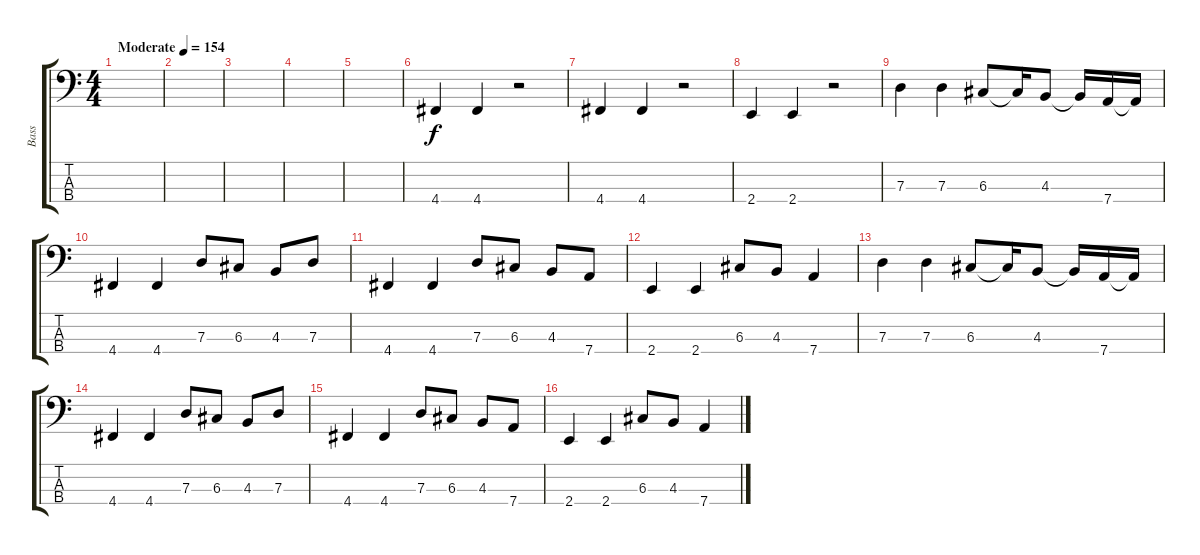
\track ("Bass" "Bass") {instrument electricbasspick}
\staff {score tabs}
\tuning (F2 C2 G1 D1) {hide}
\ts (4 4)
\tempo (154 "Moderate")
\clef f4
\ks c
|
|
|
|
|
4.4.4 4.4.4 r.2 |
4.4.4 4.4.4 r.2 |
2.4.4 2.4.4 r.2 |
7.3.4 7.3.4 6.3.8 6.3{t}.16 4.3.8 4.3{t}.16 7.4.16 7.4{t}.16 |
4.4.4 4.4.4 7.3.8 6.3.8 4.3.8 7.3.8 |
4.4.4 4.4.4 7.3.8 6.3.8 4.3.8 7.4.8 |
2.4.4 2.4.4 6.3.8 4.3.8 7.4.4 |
7.3.4 7.3.4 6.3.8 6.3{t}.16 4.3.8 4.3{t}.16 7.4.16 7.4{t}.16 |
4.4.4 4.4.4 7.3.8 6.3.8 4.3.8 7.3.8 |
4.4.4 4.4.4 7.3.8 6.3.8 4.3.8 7.4.8 |
2.4.4 2.4.4 6.3.8 4.3.8 7.4.4
